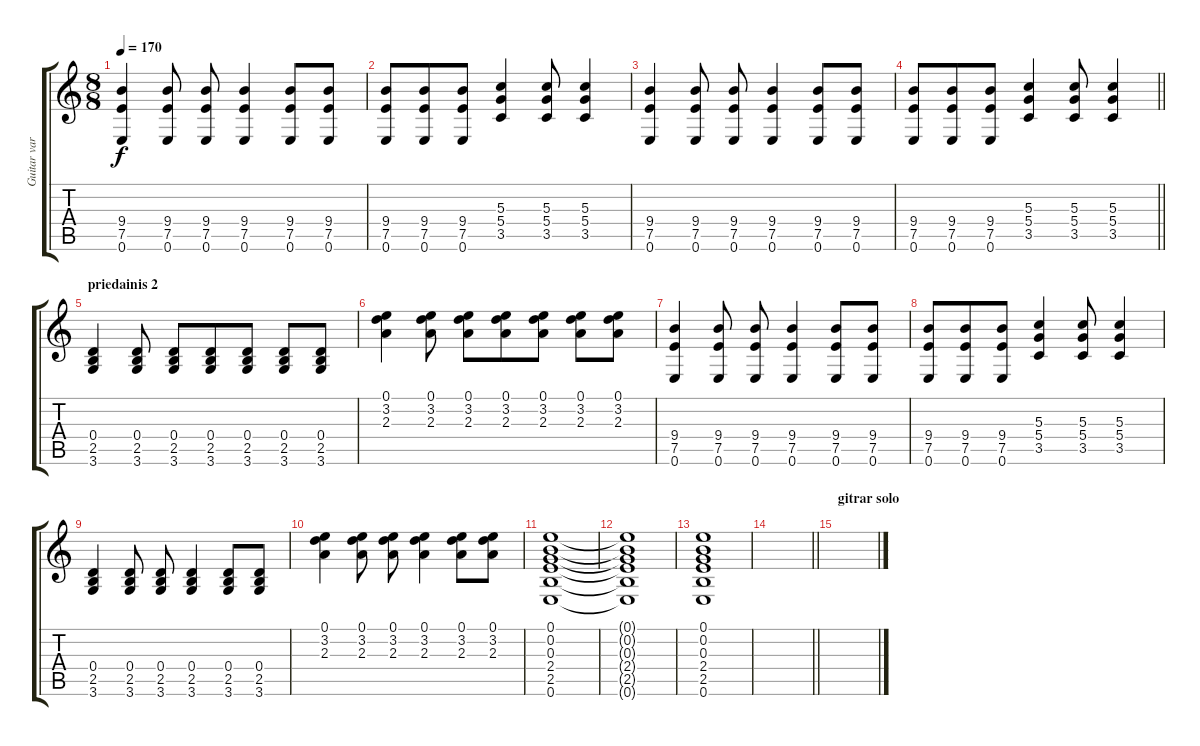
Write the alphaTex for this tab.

\track ("Guitar var 2" "Guitar var") {mute instrument distortionguitar}
\staff {score tabs}
\tuning (E4 B3 G3 D3 A2 E2) {hide}
\ts (8 8)
\tempo 170
\clef g2
\ks c
(9.4 7.5 0.6).4{dy f} (9.4 7.5 0.6).8 (9.4 7.5 0.6).8 (9.4 7.5 0.6).4 (9.4 7.5 0.6).8 (9.4 7.5 0.6).8 |
(9.4 7.5 0.6).8 (9.4 7.5 0.6).8 (9.4 7.5 0.6).8 (5.3 5.4 3.5).4 (5.3 5.4 3.5).8 (5.3 5.4 3.5).4 |
(9.4 7.5 0.6).4 (9.4 7.5 0.6).8 (9.4 7.5 0.6).8 (9.4 7.5 0.6).4 (9.4 7.5 0.6).8 (9.4 7.5 0.6).8 |
\barLineRight lightlight
(9.4 7.5 0.6).8 (9.4 7.5 0.6).8 (9.4 7.5 0.6).8 (5.3 5.4 3.5).4 (5.3 5.4 3.5).8 (5.3 5.4 3.5).4 |
\section ("" "priedainis 2")
(0.4 2.5 3.6).4 (0.4 2.5 3.6).8 (0.4 2.5 3.6).8 (0.4 2.5 3.6).8 (0.4 2.5 3.6).8 (0.4 2.5 3.6).8 (0.4 2.5 3.6).8 |
(0.1 3.2 2.3).4 (0.1 3.2 2.3).8 (0.1 3.2 2.3).8 (0.1 3.2 2.3).8 (0.1 3.2 2.3).8 (0.1 3.2 2.3).8 (0.1 3.2 2.3).8 |
(9.4 7.5 0.6).4 (9.4 7.5 0.6).8 (9.4 7.5 0.6).8 (9.4 7.5 0.6).4 (9.4 7.5 0.6).8 (9.4 7.5 0.6).8 |
(9.4 7.5 0.6).8 (9.4 7.5 0.6).8 (9.4 7.5 0.6).8 (5.3 5.4 3.5).4 (5.3 5.4 3.5).8 (5.3 5.4 3.5).4 |
(0.4 2.5 3.6).4 (0.4 2.5 3.6).8 (0.4 2.5 3.6).8 (0.4 2.5 3.6).4 (0.4 2.5 3.6).8 (0.4 2.5 3.6).8 |
(0.1 3.2 2.3).4 (0.1 3.2 2.3).8 (0.1 3.2 2.3).8 (0.1 3.2 2.3).4 (0.1 3.2 2.3).8 (0.1 3.2 2.3).8 |
(0.1 0.2 0.3 2.4 2.5 0.6).1 |
(0.1{t} 0.2{t} 0.3{t} 2.4{t} 2.5{t} 0.6{t}).1 |
(0.1 0.2 0.3 2.4 2.5 0.6).1 |
\barLineRight lightlight
|
\section ("" "gitrar solo")
